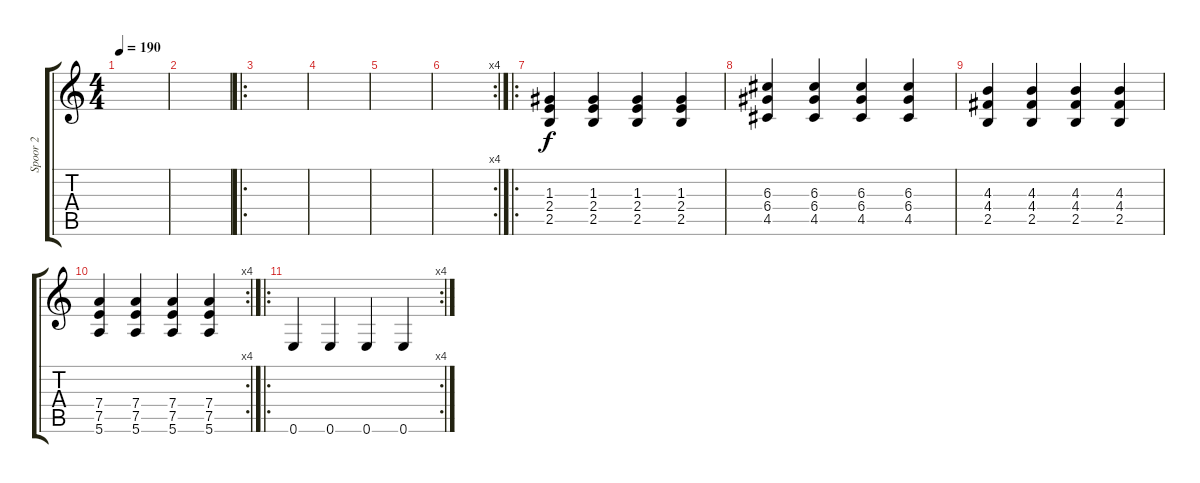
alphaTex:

\track ("Spoor 2" "Spoor 2") {instrument distortionguitar}
\staff {score tabs}
\tuning (E4 B3 G3 D3 A2 E2) {hide}
\ts (4 4)
\tempo 190
\clef g2
\ks c
|
|
\ro
|
|
|
\rc 4
|
\ro
(1.3 2.4 2.5).4 (1.3 2.4 2.5).4 (1.3 2.4 2.5).4 (1.3 2.4 2.5).4 |
(6.3 6.4 4.5).4 (6.3 6.4 4.5).4 (6.3 6.4 4.5).4 (6.3 6.4 4.5).4 |
(4.3 4.4 2.5).4 (4.3 4.4 2.5).4 (4.3 4.4 2.5).4 (4.3 4.4 2.5).4 |
\rc 4
(7.4 7.5 5.6).4 (7.4 7.5 5.6).4 (7.4 7.5 5.6).4 (7.4 7.5 5.6).4 |
\ro
\rc 4
0.6.4 0.6.4 0.6.4 0.6.4
